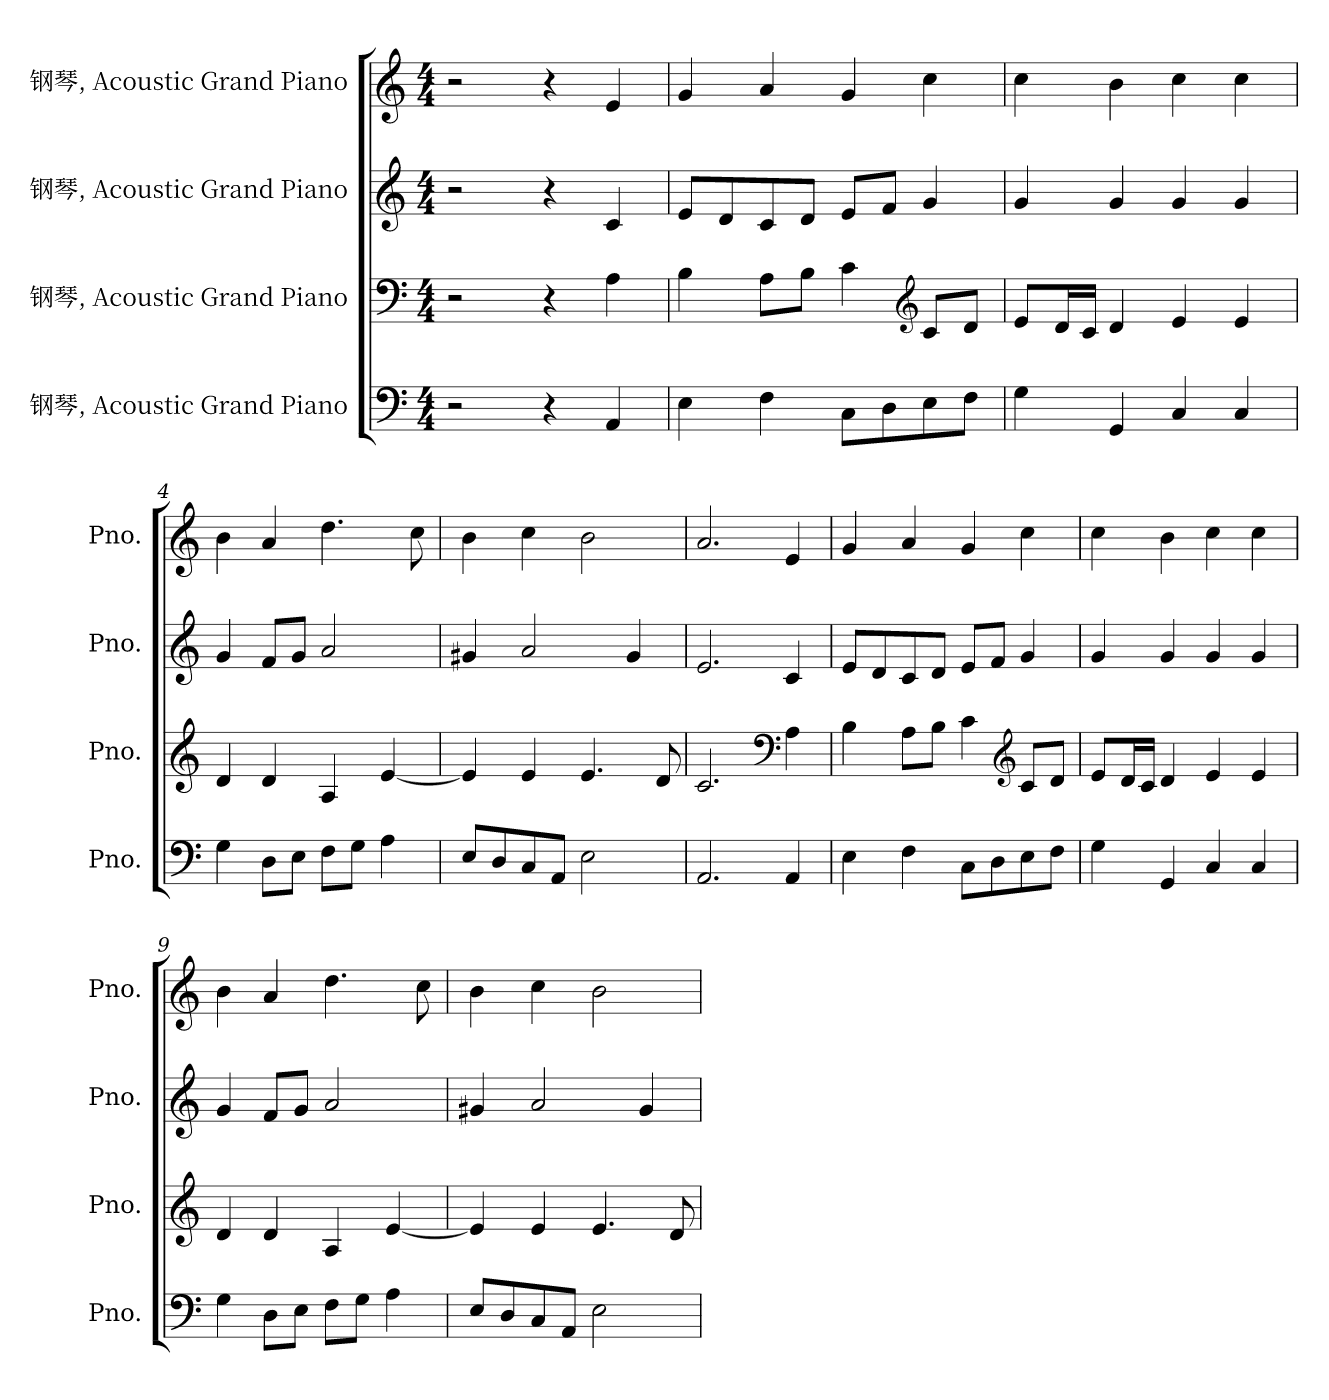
**kern	**kern	**kern	**kern
*part4	*part3	*part2	*part1
*staff4	*staff3	*staff2	*staff1
*I"钢琴, Acoustic Grand Piano	*I"钢琴, Acoustic Grand Piano	*I"钢琴, Acoustic Grand Piano	*I"钢琴, Acoustic Grand Piano
*I'Pno.	*I'Pno.	*I'Pno.	*I'Pno.
*clefF4	*clefF4	*clefG2	*clefG2
*k[]	*k[]	*k[]	*k[]
*M4/4	*M4/4	*M4/4	*M4/4
*MM96	*MM96	*MM96	*MM96
=1	=1	=1	=1
2r	2r	2r	2r
4r	4r	4r	4r
4AA/	4A\	4c/	4e/
=2	=2	=2	=2
4E\	4B\	8e/L	4g/
.	.	8d/	.
4F\	8A\L	8c/	4a/
.	8B\J	8d/J	.
8C\L	4c\	8e/L	4g/
8D\	.	8f/J	.
*	*clefG2	*	*
8E\	8c/L	4g/	4cc\
8F\J	8d/J	.	.
=3	=3	=3	=3
4G\	8e/L	4g/	4cc\
.	16d/L	.	.
.	16c/JJ	.	.
4GG/	4d/	4g/	4b\
4C/	4e/	4g/	4cc\
4C/	4e/	4g/	4cc\
=4	=4	=4	=4
4G\	4d/	4g/	4b\
8D\L	4d/	8f/L	4a/
8E\J	.	8g/J	.
8F\L	4A/	2a/	4.dd\
8G\J	.	.	.
4A\	[4e/	.	.
.	.	.	8cc\
!!LO:LB:g=z
=5	=5	=5	=5
8E/L	4e/]	4g#X/	4b\
8D/	.	.	.
8C/	4e/	2a/	4cc\
8AA/J	.	.	.
2E\	4.e/	.	2b\
.	.	4g#/	.
.	8d/	.	.
=6	=6	=6	=6
2.AA/	2.c/	2.e/	2.a/
*	*clefF4	*	*
4AA/	4A\	4c/	4e/
=7	=7	=7	=7
4E\	4B\	8e/L	4g/
.	.	8d/	.
4F\	8A\L	8c/	4a/
.	8B\J	8d/J	.
8C\L	4c\	8e/L	4g/
8D\	.	8f/J	.
*	*clefG2	*	*
8E\	8c/L	4g/	4cc\
8F\J	8d/J	.	.
=8	=8	=8	=8
4G\	8e/L	4g/	4cc\
.	16d/L	.	.
.	16c/JJ	.	.
4GG/	4d/	4g/	4b\
4C/	4e/	4g/	4cc\
4C/	4e/	4g/	4cc\
=9	=9	=9	=9
4G\	4d/	4g/	4b\
8D\L	4d/	8f/L	4a/
8E\J	.	8g/J	.
8F\L	4A/	2a/	4.dd\
8G\J	.	.	.
4A\	[4e/	.	.
.	.	.	8cc\
=10	=10	=10	=10
8E/L	4e/]	4g#X/	4b\
8D/	.	.	.
8C/	4e/	2a/	4cc\
8AA/J	.	.	.
2E\	4.e/	.	2b\
.	.	4g#/	.
.	8d/	.	.
=	=	=	=
*-	*-	*-	*-
